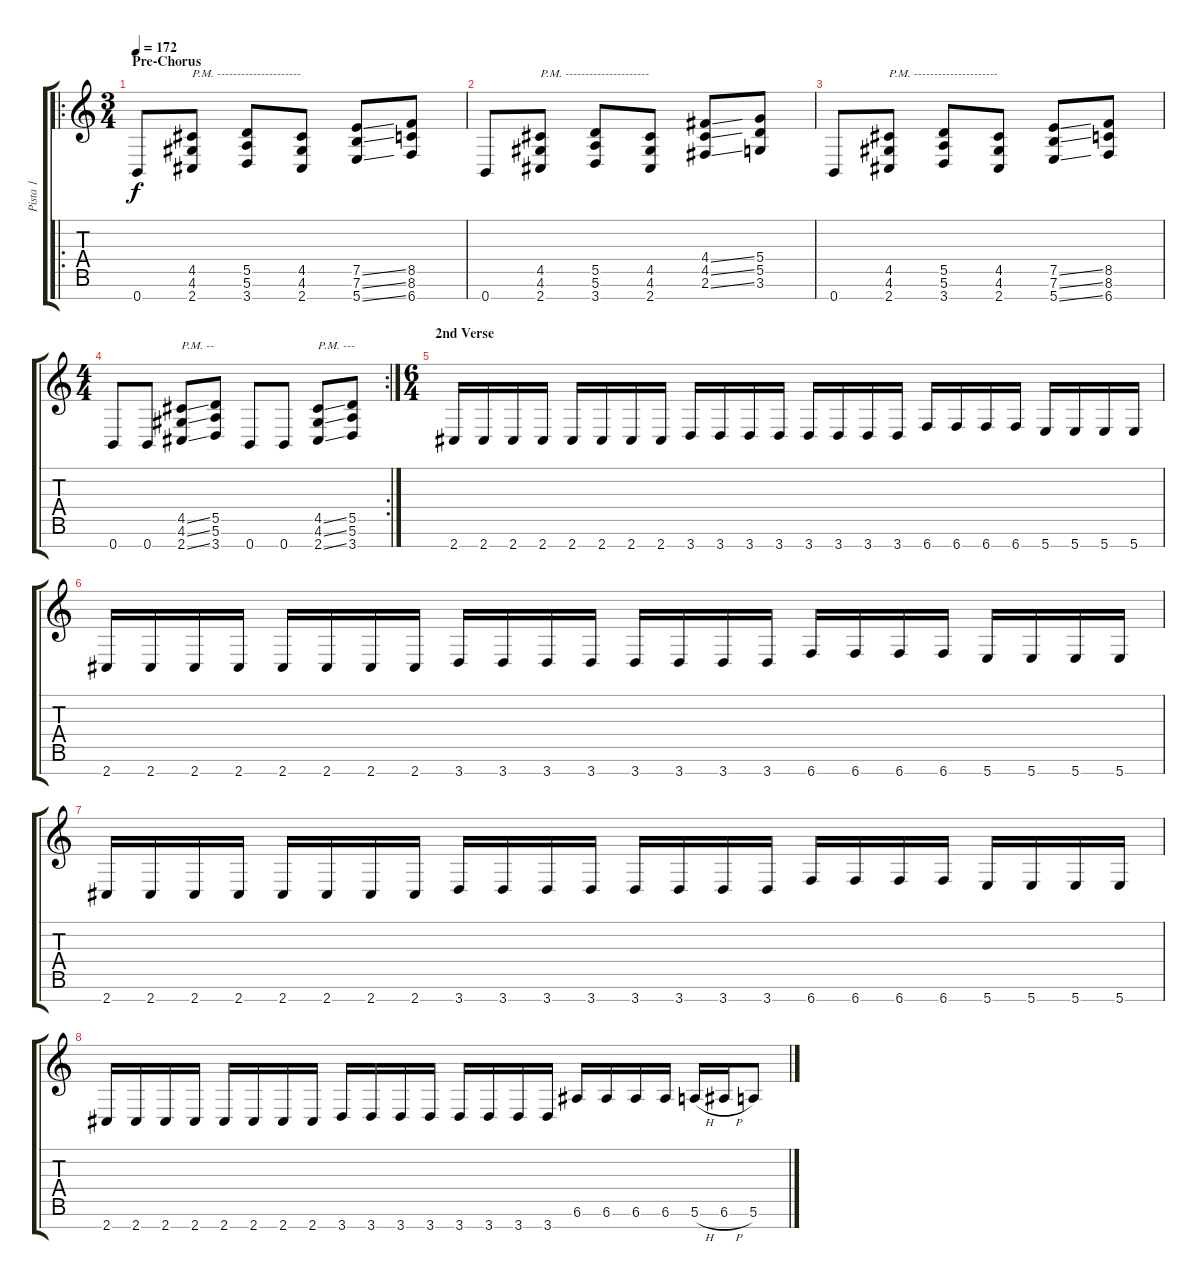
\track ("Pista 1" "Pista 1") {instrument distortionguitar}
\staff {score tabs}
\tuning (E4 B3 G3 D3 A2 E2 B1) {hide}
\ro
\ts (3 4)
\section ("" "Pre-Chorus")
\tempo 172
\clef g2
\ks c
0.7.8{dy f} (4.5 4.6 2.7).8{txt "P.M. ---------------------"} (5.5 5.6 3.7).8 (4.5 4.6 2.7).8 (7.5{ss} 7.6{ss} 5.7{ss}).8 (8.5 8.6 6.7).8 |
0.7.8 (4.5 4.6 2.7).8{txt "P.M. ---------------------"} (5.5 5.6 3.7).8 (4.5 4.6 2.7).8 (4.4{ss} 4.5{ss} 2.6{ss}).8 (5.4 5.5 3.6).8 |
0.7.8 (4.5 4.6 2.7).8{txt "P.M. ---------------------"} (5.5 5.6 3.7).8 (4.5 4.6 2.7).8 (7.5{ss} 7.6{ss} 5.7{ss}).8 (8.5 8.6 6.7).8 |
\rc 2
\ts (4 4)
0.7.8 0.7.8 (4.5{ss} 4.6{ss} 2.7{ss}).8{txt "P.M. --"} (5.5 5.6 3.7).8 0.7.8 0.7.8 (4.5{ss} 4.6{ss} 2.7{ss}).8{txt "P.M. ---"} (5.5 5.6 3.7).8 |
\ts (6 4)
\section ("" "2nd Verse")
2.7.16 2.7.16 2.7.16 2.7.16 2.7.16 2.7.16 2.7.16 2.7.16 3.7.16 3.7.16 3.7.16 3.7.16 3.7.16 3.7.16 3.7.16 3.7.16 6.7.16 6.7.16 6.7.16 6.7.16 5.7.16 5.7.16 5.7.16 5.7.16 |
2.7.16 2.7.16 2.7.16 2.7.16 2.7.16 2.7.16 2.7.16 2.7.16 3.7.16 3.7.16 3.7.16 3.7.16 3.7.16 3.7.16 3.7.16 3.7.16 6.7.16 6.7.16 6.7.16 6.7.16 5.7.16 5.7.16 5.7.16 5.7.16 |
2.7.16 2.7.16 2.7.16 2.7.16 2.7.16 2.7.16 2.7.16 2.7.16 3.7.16 3.7.16 3.7.16 3.7.16 3.7.16 3.7.16 3.7.16 3.7.16 6.7.16 6.7.16 6.7.16 6.7.16 5.7.16 5.7.16 5.7.16 5.7.16 |
2.7.16 2.7.16 2.7.16 2.7.16 2.7.16 2.7.16 2.7.16 2.7.16 3.7.16 3.7.16 3.7.16 3.7.16 3.7.16 3.7.16 3.7.16 3.7.16 6.6.16 6.6.16 6.6.16 6.6.16 5.6{h}.16 6.6{h}.16 5.6.8
